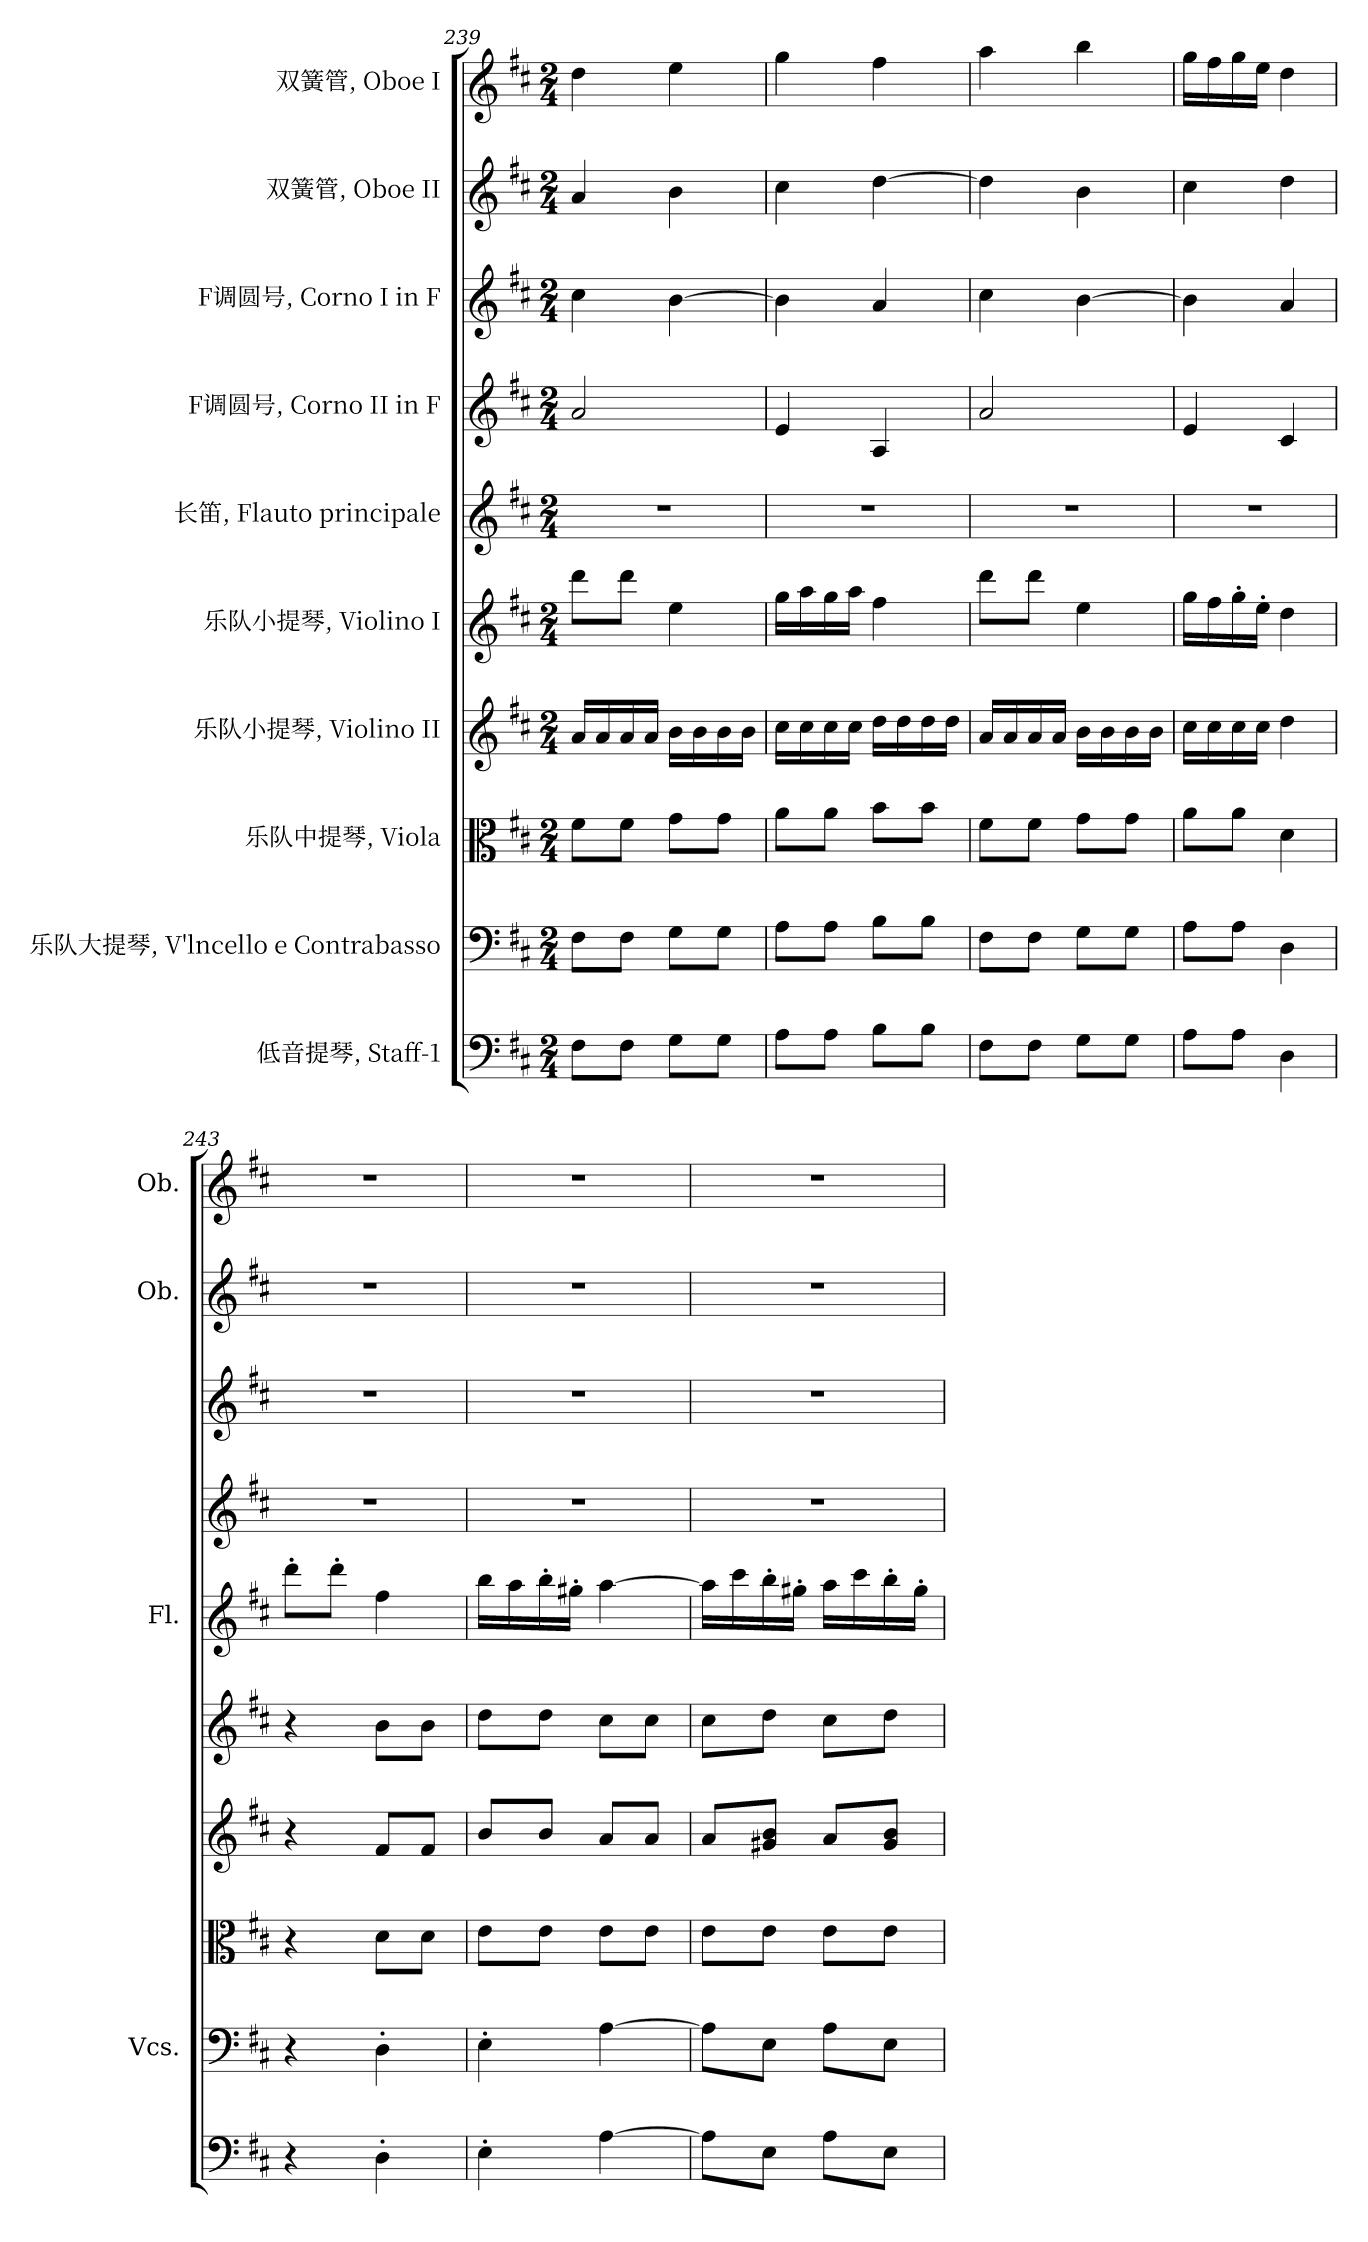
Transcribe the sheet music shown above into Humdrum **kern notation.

**kern	**kern	**kern	**kern	**kern	**kern	**kern	**kern	**kern	**kern
*part10	*part9	*part8	*part7	*part6	*part5	*part4	*part3	*part2	*part1
*staff10	*staff9	*staff8	*staff7	*staff6	*staff5	*staff4	*staff3	*staff2	*staff1
*I"低音提琴, Staff-1	*I"乐队大提琴, V'lncello e Contrabasso	*I"乐队中提琴, Viola	*I"乐队小提琴, Violino II	*I"乐队小提琴, Violino I	*I"长笛, Flauto principale	*I"F调圆号, Corno II in F	*I"F调圆号, Corno I in F	*I"双簧管, Oboe II	*I"双簧管, Oboe I
*	*I'Vcs.	*	*	*	*I'Fl.	*	*	*I'Ob.	*I'Ob.
*clefF4	*clefF4	*clefC3	*clefG2	*clefG2	*clefG2	*clefG2	*clefG2	*clefG2	*clefG2
*ITrd7c12	*	*	*	*	*	*ITrd4c7	*ITrd4c7	*	*
*k[f#c#]	*k[f#c#]	*k[f#c#]	*k[f#c#]	*k[f#c#]	*k[f#c#]	*k[f#]	*k[f#]	*k[f#c#]	*k[f#c#]
*M2/4	*M2/4	*M2/4	*M2/4	*M2/4	*M2/4	*M2/4	*M2/4	*M2/4	*M2/4
=239	=239	=239	=239	=239	=239	=239	=239	=239	=239
8FF#\L	8F#\L	8f#\L	16a/LL	8ddd\L	2r	2d/	4f#\	4a/	4dd\
.	.	.	16a/	.	.	.	.	.	.
8FF#\J	8F#\J	8f#\J	16a/	8ddd\J	.	.	.	.	.
.	.	.	16a/JJ	.	.	.	.	.	.
8GG\L	8G\L	8g\L	16b\LL	4ee\	.	.	[4e\	4b\	4ee\
.	.	.	16b\	.	.	.	.	.	.
8GG\J	8G\J	8g\J	16b\	.	.	.	.	.	.
.	.	.	16b\JJ	.	.	.	.	.	.
=240	=240	=240	=240	=240	=240	=240	=240	=240	=240
8AA\L	8A\L	8a\L	16cc#\LL	16gg\LL	2r	4A/	4e\]	4cc#\	4gg\
.	.	.	16cc#\	16aa\	.	.	.	.	.
8AA\J	8A\J	8a\J	16cc#\	16gg\	.	.	.	.	.
.	.	.	16cc#\JJ	16aa\JJ	.	.	.	.	.
8BB\L	8B\L	8b\L	16dd\LL	4ff#\	.	4D/	4d/	[4dd\	4ff#\
.	.	.	16dd\	.	.	.	.	.	.
8BB\J	8B\J	8b\J	16dd\	.	.	.	.	.	.
.	.	.	16dd\JJ	.	.	.	.	.	.
!!LO:PB:g=z
=241	=241	=241	=241	=241	=241	=241	=241	=241	=241
8FF#\L	8F#\L	8f#\L	16a/LL	8ddd\L	2r	2d/	4f#\	4dd\]	4aa\
.	.	.	16a/	.	.	.	.	.	.
8FF#\J	8F#\J	8f#\J	16a/	8ddd\J	.	.	.	.	.
.	.	.	16a/JJ	.	.	.	.	.	.
8GG\L	8G\L	8g\L	16b\LL	4ee\	.	.	[4e\	4b\	4bb\
.	.	.	16b\	.	.	.	.	.	.
8GG\J	8G\J	8g\J	16b\	.	.	.	.	.	.
.	.	.	16b\JJ	.	.	.	.	.	.
=242	=242	=242	=242	=242	=242	=242	=242	=242	=242
8AA\L	8A\L	8a\L	16cc#\LL	16gg\LL	2r	4A/	4e\]	4cc#\	16gg\LL
.	.	.	16cc#\	16ff#\	.	.	.	.	16ff#\
8AA\J	8A\J	8a\J	16cc#\	16gg'\	.	.	.	.	16gg\
.	.	.	16cc#\JJ	16ee'\JJ	.	.	.	.	16ee\JJ
4DD\	4D\	4d\	4dd\	4dd\	.	4F#/	4d/	4dd\	4dd\
=243	=243	=243	=243	=243	=243	=243	=243	=243	=243
4r	4r	4r	4r	4r	8ddd'\L	2r	2r	2r	2r
.	.	.	.	.	8ddd'\J	.	.	.	.
4DD'\	4D'\	8d\L	8f#/L	8b\L	4ff#\	.	.	.	.
.	.	8d\J	8f#/J	8b\J	.	.	.	.	.
=244	=244	=244	=244	=244	=244	=244	=244	=244	=244
4EE'\	4E'\	8e\L	8b/L	8dd\L	16bb\LL	2r	2r	2r	2r
.	.	.	.	.	16aa\	.	.	.	.
.	.	8e\J	8b/J	8dd\J	16bb'\	.	.	.	.
.	.	.	.	.	16gg#X'\JJ	.	.	.	.
[4AA\	[4A\	8e\L	8a/L	8cc#\L	[4aa\	.	.	.	.
.	.	8e\J	8a/J	8cc#\J	.	.	.	.	.
=245	=245	=245	=245	=245	=245	=245	=245	=245	=245
8AA\L]	8A\L]	8e\L	8a/L	8cc#\L	16aa\LL]	2r	2r	2r	2r
.	.	.	.	.	16ccc#\	.	.	.	.
8EE\J	8E\J	8e\J	8g#X/ 8b/J	8dd\J	16bb'\	.	.	.	.
.	.	.	.	.	16gg#X'\JJ	.	.	.	.
8AA\L	8A\L	8e\L	8a/L	8cc#\L	16aa\LL	.	.	.	.
.	.	.	.	.	16ccc#\	.	.	.	.
8EE\J	8E\J	8e\J	8g#/ 8b/J	8dd\J	16bb'\	.	.	.	.
.	.	.	.	.	16gg#'\JJ	.	.	.	.
=	=	=	=	=	=	=	=	=	=
*-	*-	*-	*-	*-	*-	*-	*-	*-	*-
